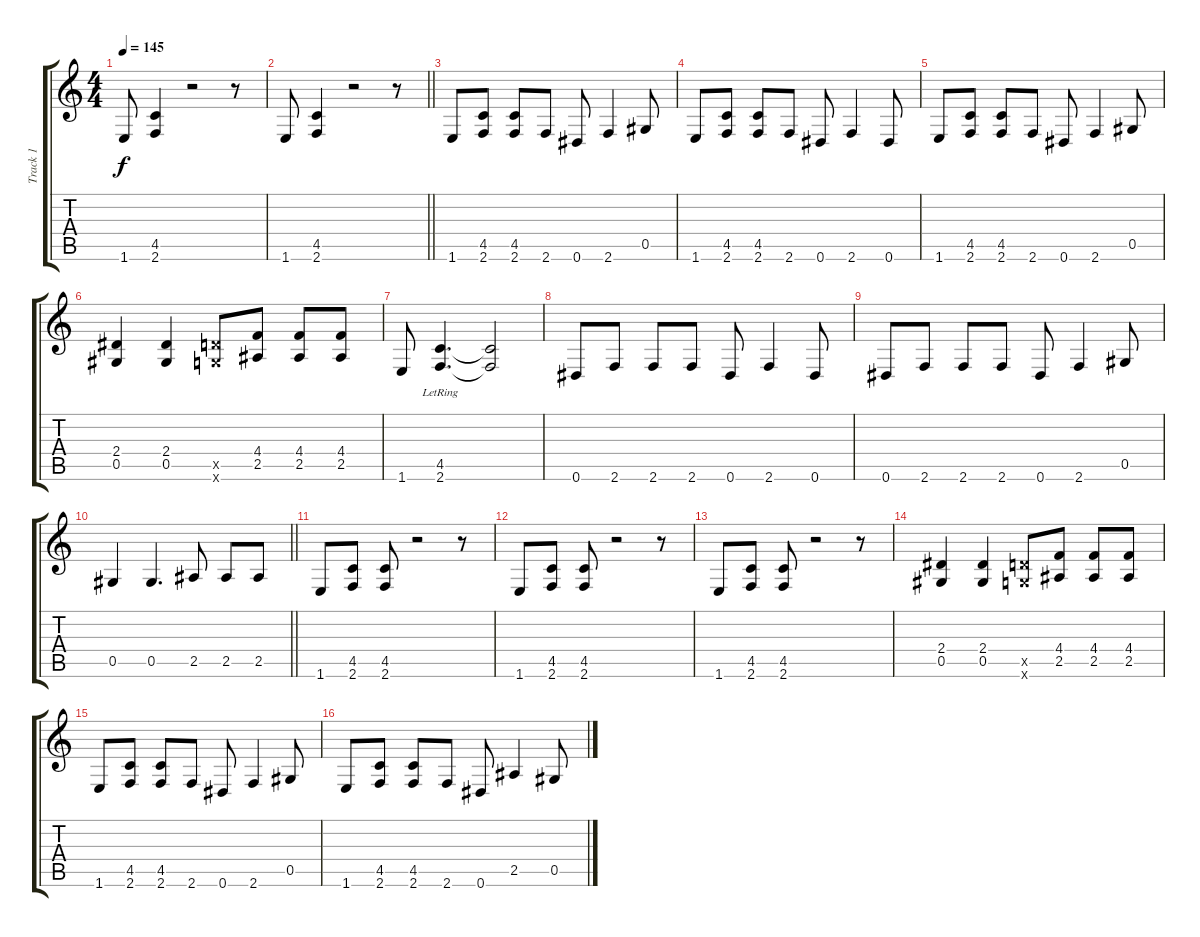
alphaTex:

\track ("Track 1" "Track 1") {instrument acousticguitarnylon}
\staff {score tabs}
\tuning (Eb4 Bb3 Gb3 Db3 Ab2 Eb2) {hide}
\ts (4 4)
\tempo 145
\clef g2
\ks c
1.6.8{dy f instrument acousticguitarnylon} (4.5 2.6).4 r.2 r.8 |
\barLineRight lightlight
1.6.8 (4.5 2.6).4 r.2 r.8 |
1.6.8 (4.5 2.6).8 (4.5 2.6).8 2.6.8 0.6.8 2.6.4 0.5.8 |
1.6.8 (4.5 2.6).8 (4.5 2.6).8 2.6.8 0.6.8 2.6.4 0.6.8 |
1.6.8 (4.5 2.6).8 (4.5 2.6).8 2.6.8 0.6.8 2.6.4 0.5.8 |
(2.4 0.5).4 (2.4 0.5).4 (6.5{x} 4.6{x}).8 (4.4 2.5).8 (4.4 2.5).8 (4.4 2.5).8 |
1.6.8 (4.5{lr} 2.6{lr}).4{d} (4.5{t} 2.6{t}).2 |
0.6.8 2.6.8 2.6.8 2.6.8 0.6.8 2.6.4 0.6.8 |
0.6.8 2.6.8 2.6.8 2.6.8 0.6.8 2.6.4 0.5.8 |
\barLineRight lightlight
0.5.4 0.5.4{d} 2.5.8 2.5.8 2.5.8 |
1.6.8 (4.5 2.6).8 (4.5 2.6).8 r.2 r.8 |
1.6.8 (4.5 2.6).8 (4.5 2.6).8 r.2 r.8 |
1.6.8 (4.5 2.6).8 (4.5 2.6).8 r.2 r.8 |
(2.4 0.5).4 (2.4 0.5).4 (6.5{x} 4.6{x}).8 (4.4 2.5).8 (4.4 2.5).8 (4.4 2.5).8 |
1.6.8 (4.5 2.6).8 (4.5 2.6).8 2.6.8 0.6.8 2.6.4 0.5.8 |
1.6.8 (4.5 2.6).8 (4.5 2.6).8 2.6.8 0.6.8 2.5.4 0.5.8
